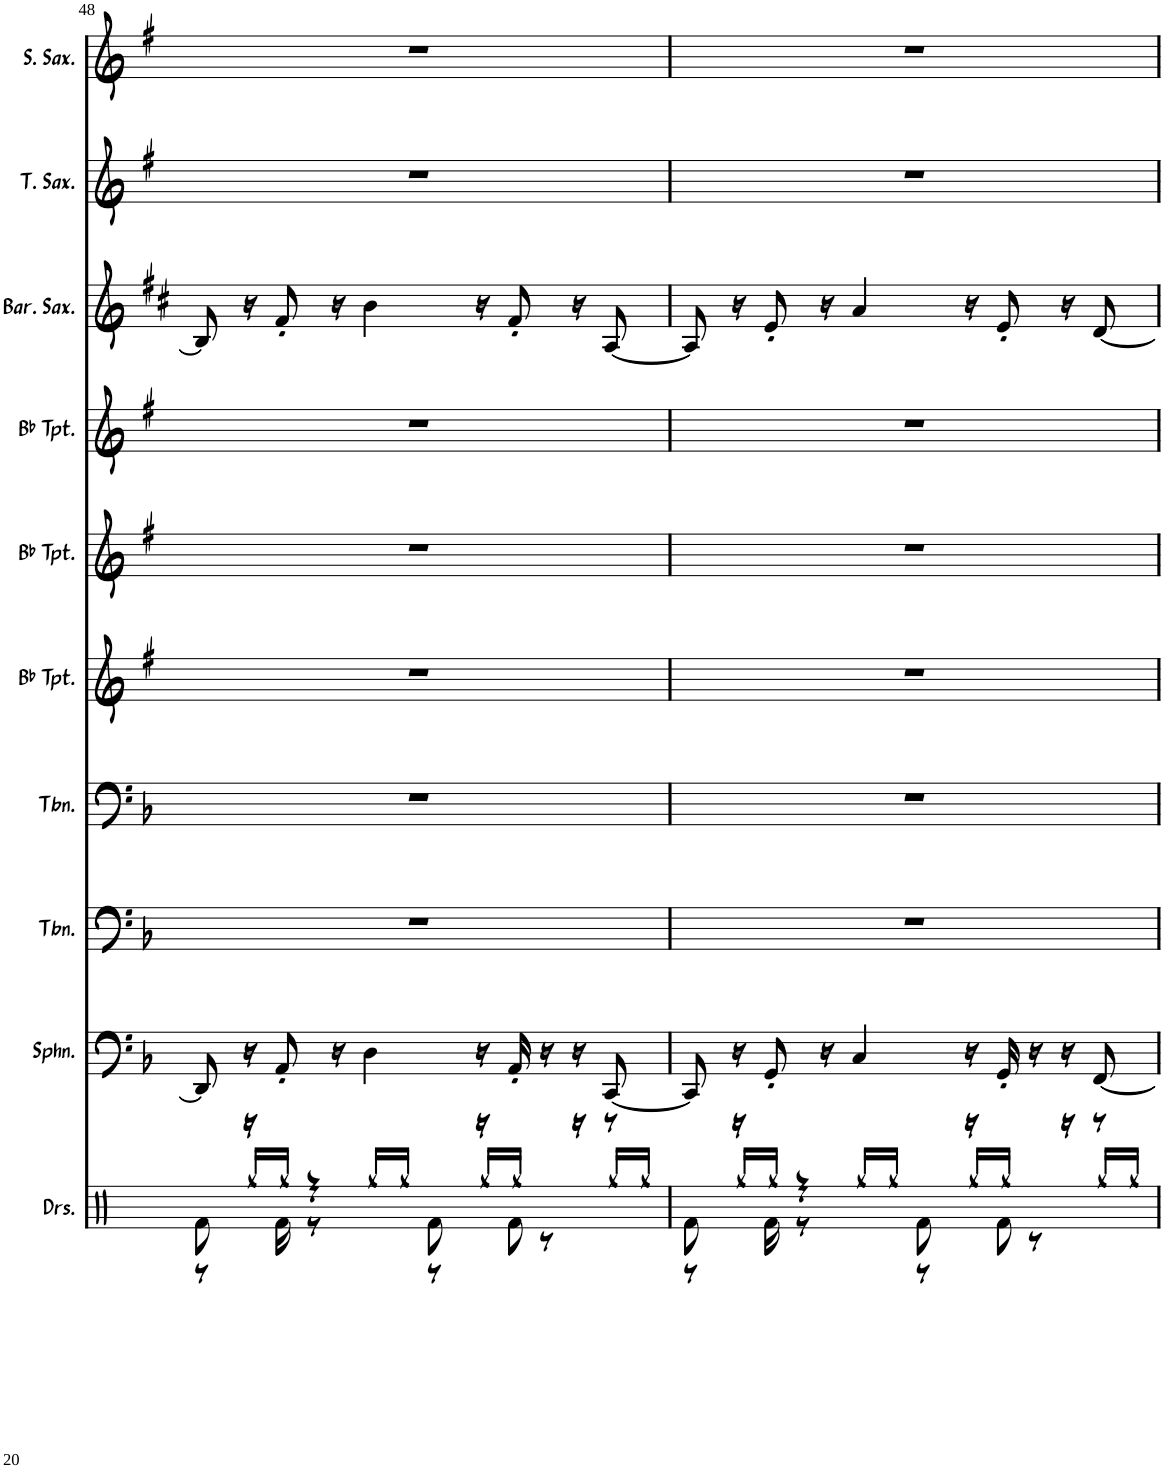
**kern	**kern	**kern	**kern	**kern	**kern	**kern	**kern	**kern	**kern
*part10	*part9	*part8	*part7	*part6	*part5	*part4	*part3	*part2	*part1
*staff10	*staff9	*staff8	*staff7	*staff6	*staff5	*staff4	*staff3	*staff2	*staff1
*I"Drumset	*I"Sousaphone	*I"Trombone	*I"Trombone	*I"Bb Trumpet	*I"Bb Trumpet	*I"Bb Trumpet	*I"Baritone Saxophone	*I"Tenor Saxophone	*I"Soprano Saxophone
*I'Drs.	*I'Sphn.	*I'Tbn.	*I'Tbn.	*I'Bb Tpt.	*I'Bb Tpt.	*I'Bb Tpt.	*I'Bar. Sax.	*I'T. Sax.	*I'S. Sax.
!!LO:PB:g=z
*clefX	*clefF4	*clefF4	*clefF4	*clefG2	*clefG2	*clefG2	*clefG2	*clefG2	*clefG2
*	*	*	*	*Trd1c2	*Trd1c2	*Trd1c2	*Trd12c21	*Trd8c14	*Trd1c2
*k[b-]	*k[b-]	*k[b-]	*k[b-]	*k[f#]	*k[f#]	*k[f#]	*k[f#c#]	*k[f#]	*k[f#]
*F:	*F:	*F:	*F:	*G:	*G:	*G:	*D:	*G:	*G:
*M4/4	*M4/4	*M4/4	*M4/4	*M4/4	*M4/4	*M4/4	*M4/4	*M4/4	*M4/4
=48	=48	=48	=48	=48	=48	=48	=48	=48	=48
*^	*	*	*	*	*	*	*	*	*
8Rf\	8r	8DD/]	1r	1r	1r	1r	1r	8B/]	1r	1r
16r	16Rgg/LL	16r	.	.	.	.	.	16r	.	.
16Rf\	16Rgg/JJ	8AA'/	.	.	.	.	.	8f#'/	.	.
4r	8r	.	.	.	.	.	.	.	.	.
.	.	16r	.	.	.	.	.	16r	.	.
.	16Rgg/LL	4D\	.	.	.	.	.	4b\	.	.
.	16Rgg/JJ	.	.	.	.	.	.	.	.	.
8Rf\	8r	.	.	.	.	.	.	.	.	.
16r	16Rgg/LL	16r	.	.	.	.	.	16r	.	.
8Rf\	16Rgg/JJ	16AA'/	.	.	.	.	.	8f#'/	.	.
.	8r	16r	.	.	.	.	.	.	.	.
16r	.	16r	.	.	.	.	.	16r	.	.
8r	16Rgg/LL	[8CC/	.	.	.	.	.	[8A/	.	.
.	16Rgg/JJ	.	.	.	.	.	.	.	.	.
=49	=49	=49	=49	=49	=49	=49	=49	=49	=49	=49
8Rf\	8r	8CC/]	1r	1r	1r	1r	1r	8A/]	1r	1r
16r	16Rgg/LL	16r	.	.	.	.	.	16r	.	.
16Rf\	16Rgg/JJ	8GG'/	.	.	.	.	.	8e'/	.	.
4r	8r	.	.	.	.	.	.	.	.	.
.	.	16r	.	.	.	.	.	16r	.	.
.	16Rgg/LL	4C/	.	.	.	.	.	4a/	.	.
.	16Rgg/JJ	.	.	.	.	.	.	.	.	.
8Rf\	8r	.	.	.	.	.	.	.	.	.
16r	16Rgg/LL	16r	.	.	.	.	.	16r	.	.
8Rf\	16Rgg/JJ	16GG'/	.	.	.	.	.	8e'/	.	.
.	8r	16r	.	.	.	.	.	.	.	.
16r	.	16r	.	.	.	.	.	16r	.	.
8r	16Rgg/LL	[8FF/	.	.	.	.	.	[8d/	.	.
.	16Rgg/JJ	.	.	.	.	.	.	.	.	.
*v	*v	*	*	*	*	*	*	*	*	*
=	=	=	=	=	=	=	=	=	=
*-	*-	*-	*-	*-	*-	*-	*-	*-	*-
